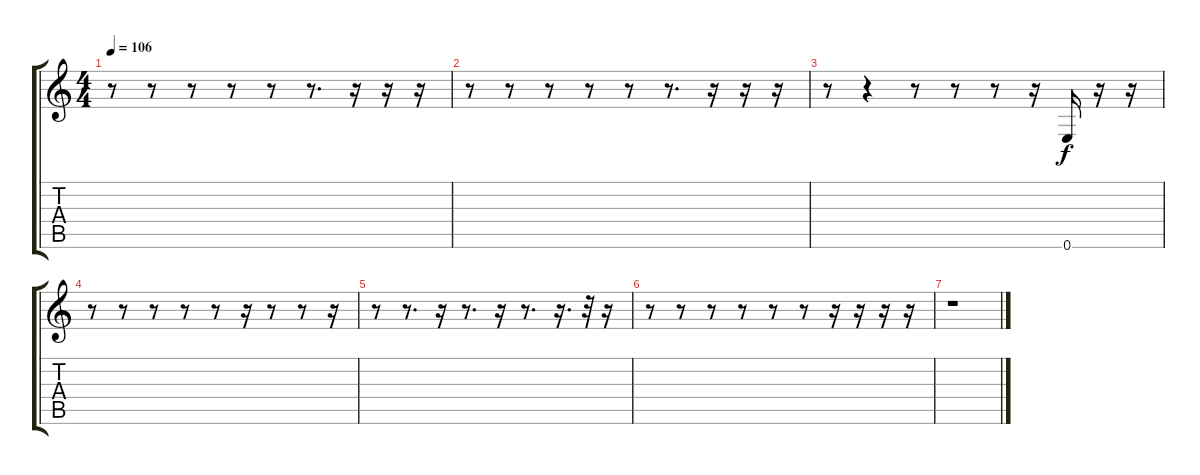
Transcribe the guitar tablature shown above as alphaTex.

\track "" {instrument electricbassfinger}
\staff {score tabs}
\tuning (E4 B3 G3 D3 A2 E2) {hide}
\ts (4 4)
\tempo 106
\clef g2
\ks c
r.8{dy f} r.8 r.8 r.8 r.8 r.8{d} r.16 r.16 r.16 |
r.8 r.8 r.8 r.8 r.8 r.8{d} r.16 r.16 r.16 |
r.8 r.4 r.8 r.8 r.8 r.16 0.6.16 r.16 r.16 |
r.8 r.8 r.8 r.8 r.8 r.16 r.8 r.8 r.16 |
r.8 r.8{d} r.16 r.8{d} r.16 r.8{d} r.16{d} r.32 r.16 |
r.8 r.8 r.8 r.8 r.8 r.8 r.16 r.16 r.16 r.16 |
r.1
